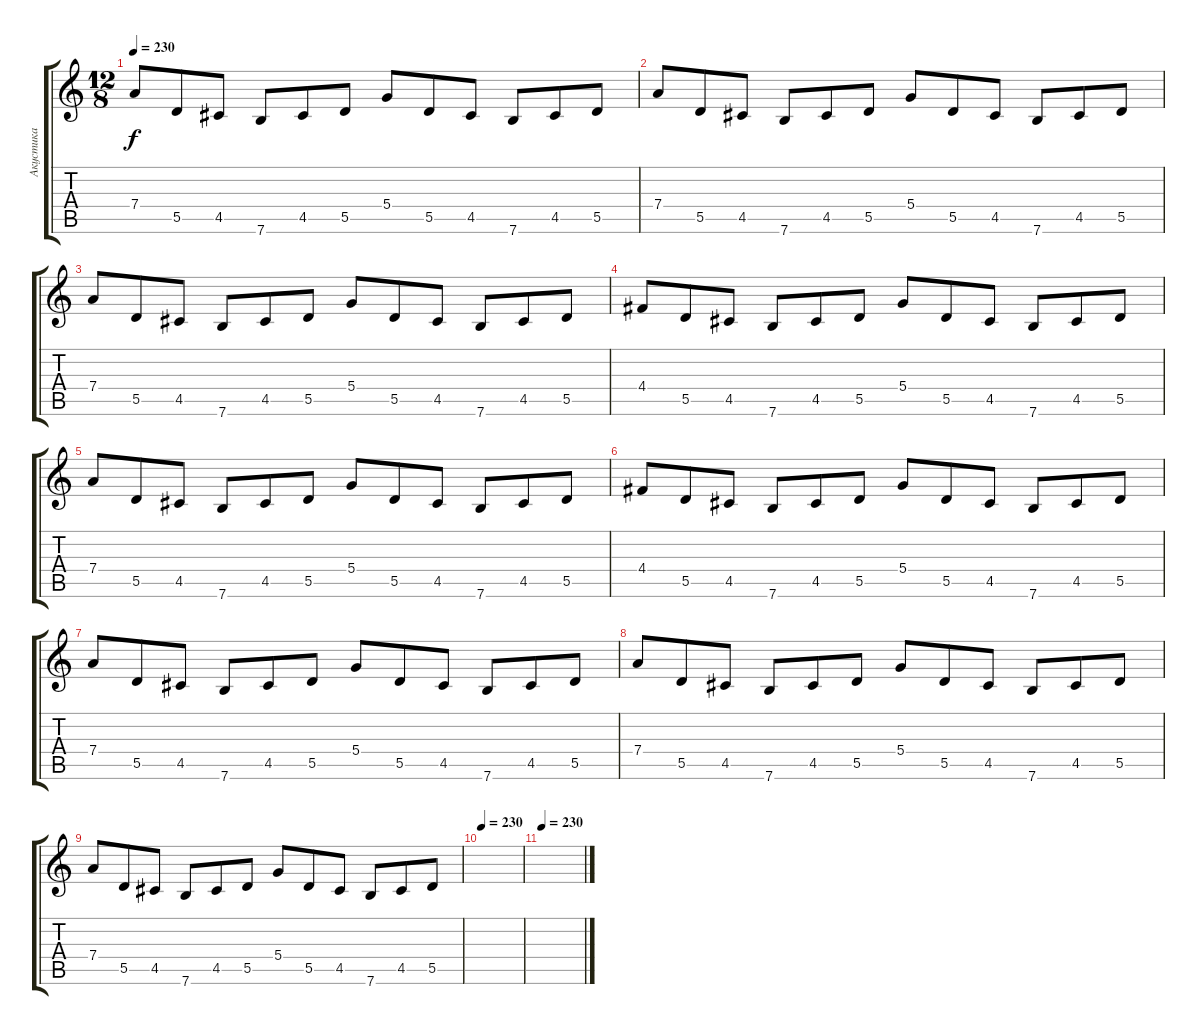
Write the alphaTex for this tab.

\track ("Акустика" "Акустика") {instrument acousticguitarsteel}
\staff {score tabs}
\tuning (E4 B3 G3 D3 A2 E2) {hide}
\ts (12 8)
\tempo 230
\clef g2
\ks c
7.4.8{dy f} 5.5.8 4.5.8 7.6.8 4.5.8 5.5.8 5.4.8 5.5.8 4.5.8 7.6.8 4.5.8 5.5.8 |
7.4.8 5.5.8 4.5.8 7.6.8 4.5.8 5.5.8 5.4.8 5.5.8 4.5.8 7.6.8 4.5.8 5.5.8 |
7.4.8 5.5.8 4.5.8 7.6.8 4.5.8 5.5.8 5.4.8 5.5.8 4.5.8 7.6.8 4.5.8 5.5.8 |
4.4.8 5.5.8 4.5.8 7.6.8 4.5.8 5.5.8 5.4.8 5.5.8 4.5.8 7.6.8 4.5.8 5.5.8 |
7.4.8 5.5.8 4.5.8 7.6.8 4.5.8 5.5.8 5.4.8 5.5.8 4.5.8 7.6.8 4.5.8 5.5.8 |
4.4.8 5.5.8 4.5.8 7.6.8 4.5.8 5.5.8 5.4.8 5.5.8 4.5.8 7.6.8 4.5.8 5.5.8 |
7.4.8 5.5.8 4.5.8 7.6.8 4.5.8 5.5.8 5.4.8 5.5.8 4.5.8 7.6.8 4.5.8 5.5.8 |
7.4.8 5.5.8 4.5.8 7.6.8 4.5.8 5.5.8 5.4.8 5.5.8 4.5.8 7.6.8 4.5.8 5.5.8 |
7.4.8 5.5.8 4.5.8 7.6.8 4.5.8 5.5.8 5.4.8 5.5.8 4.5.8 7.6.8 4.5.8 5.5.8 |
\tempo 230
|
\tempo 230
